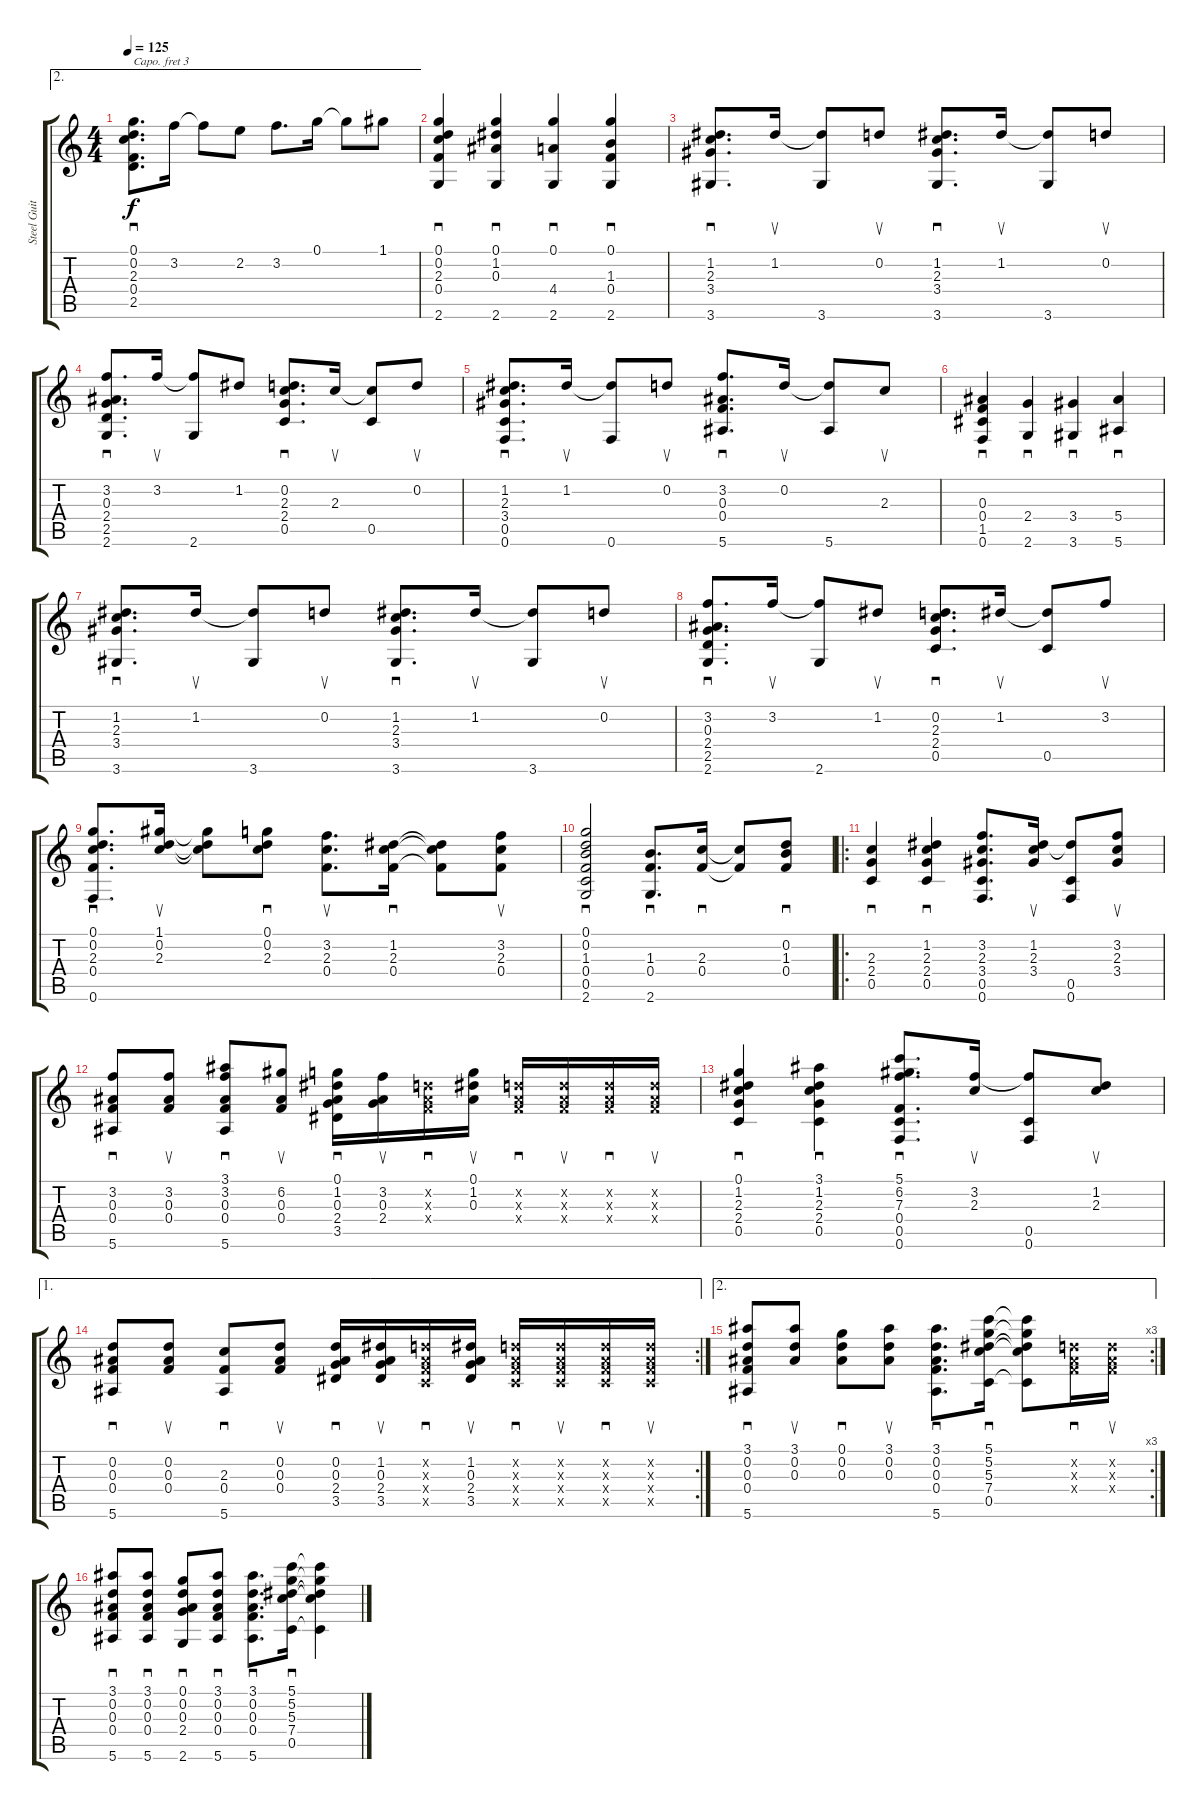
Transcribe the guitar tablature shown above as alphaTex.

\track ("Steel Guitar" "Steel Guit") {instrument acousticguitarsteel}
\staff {score tabs}
\capo 3
\tuning (E4 B3 G3 D3 A2 D2) {hide}
\ae 2
\ts (4 4)
\tempo 125
\clef g2
\ks c
(0.1 0.2 2.3 0.4 2.5).8{d sd dy f} 3.2.16 3.2{t}.8 2.2.8 3.2.8{d} 0.1.16 0.1{t}.8 1.1.8 |
(0.1 0.2 2.3 0.4 2.6).4{sd} (0.1 1.2 0.3 2.6).4{sd} (0.1 4.4 2.6).4{sd} (0.1 1.3 0.4 2.6).4{sd} |
(1.2 2.3 3.4 3.6).8{d sd} 1.2.16{su} (1.2{t} 3.6).8 0.2.8{su} (1.2 2.3 3.4 3.6).8{d sd} 1.2.16{su} (1.2{t} 3.6).8 0.2.8{su} |
(3.2 0.3 2.4 2.5 2.6).8{d sd} 3.2.16{su} (3.2{t} 2.6).8 1.2.8 (0.2 2.3 2.4 0.5).8{d sd} 2.3.16{su} (2.3{t} 0.5).8 0.2.8{su} |
(1.2 2.3 3.4 0.5 0.6).8{d sd} 1.2.16{su} (1.2{t} 0.6).8 0.2.8{su} (3.2 0.3 0.4 5.6).8{d sd} 0.2.16{su} (0.2{t} 5.6).8 2.3.8{su} |
(0.3 0.4 1.5 0.6).4{sd} (2.4 2.6).4{sd} (3.4 3.6).4{sd} (5.4 5.6).4{sd} |
(1.2 2.3 3.4 3.6).8{d sd} 1.2.16{su} (1.2{t} 3.6).8 0.2.8{su} (1.2 2.3 3.4 3.6).8{d sd} 1.2.16{su} (1.2{t} 3.6).8 0.2.8{su} |
(3.2 0.3 2.4 2.5 2.6).8{d sd} 3.2.16{su} (3.2{t} 2.6).8 1.2.8{su} (0.2 2.3 2.4 0.5).8{d sd} 1.2.16{su} (1.2{t} 0.5).8 3.2.8{su} |
(0.1 0.2 2.3 0.4 0.6).8{d sd} (1.1 0.2 2.3).16{su} (1.1{t} 0.2{t} 2.3{t}).8 (0.1 0.2 2.3).8{sd} (3.2 2.3 0.4).8{d su} (1.2 2.3 0.4).16{sd} (1.2{t} 2.3{t} 0.4{t}).8 (3.2 2.3 0.4).8{su} |
(0.1 0.2 1.3 0.4 0.5 2.6).2{sd} (1.3 0.4 2.6).8{d sd} (2.3 0.4).16{sd} (2.3{t} 0.4{t}).8 (0.2 1.3 0.4).8{sd} |
\ro
(2.3 2.4 0.5).4{sd} (1.2 2.3 2.4 0.5).4{sd} (3.2 2.3 3.4 0.5 0.6).8{d} (1.2 2.3 3.4).16{su} (1.2{t} 0.5 0.6).8 (3.2 2.3 3.4).8{su} |
(3.2 0.3 0.4 5.6).8{sd} (3.2 0.3 0.4).8{su} (3.1 3.2 0.3 0.4 5.6).8{sd} (6.2 0.3 0.4).8{su} (0.1 1.2 0.3 2.4 3.5).16{sd} (3.2 0.3 2.4).16{su} (0.2{x} 0.3{x} 0.4{x}).16{sd} (0.1 1.2 0.3).16{su} (0.2{x} 0.3{x} 0.4{x}).16{sd} (0.2{x} 0.3{x} 0.4{x}).16{su} (0.2{x} 0.3{x} 0.4{x}).16{sd} (0.2{x} 0.3{x} 0.4{x}).16{su} |
(0.1 1.2 2.3 2.4 0.5).4{sd} (3.1 1.2 2.3 2.4 0.5).4{sd} (5.1 6.2 7.3 0.4 0.5 0.6).8{d sd} (3.2 2.3).16{su} (3.2{t} 0.5 0.6).8 (1.2 2.3).8{su} |
\ae 1
\rc 2
(0.2 0.3 0.4 5.6).8{sd} (0.2 0.3 0.4).8{su} (2.3 0.4 5.6).8{sd} (0.2 0.3 0.4).8{su} (0.2 0.3 2.4 3.5).16{sd} (1.2 0.3 2.4 3.5).16{su} (0.2{x} 0.3{x} 0.4{x} 0.5{x}).16{sd} (1.2 0.3 2.4 3.5).16{su} (0.2{x} 0.3{x} 0.4{x} 0.5{x}).16{sd} (0.2{x} 0.3{x} 0.4{x} 0.5{x}).16{su} (0.2{x} 0.3{x} 0.4{x} 0.5{x}).16{sd} (0.2{x} 0.3{x} 0.4{x} 0.5{x}).16{su} |
\ae 2
\rc 3
(3.1 0.2 0.3 0.4 5.6).8{sd} (3.1 0.2 0.3).8{su} (0.1 0.2 0.3).8{sd} (3.1 0.2 0.3).8{su} (3.1 0.2 0.3 0.4 5.6).8{d sd} (5.1 5.2 5.3 7.4 0.5).16{sd} (5.1{t} 5.2{t} 5.3{t} 7.4{t} 0.5{t}).8 (0.2{x} 0.3{x} 0.4{x}).16{sd} (0.2{x} 0.3{x} 0.4{x}).16{su} |
(3.1 0.2 0.3 0.4 5.6).8{sd} (3.1 0.2 0.3 0.4 5.6).8{sd} (0.1 0.2 0.3 2.4 2.6).8{sd} (3.1 0.2 0.3 0.4 5.6).8{sd} (3.1 0.2 0.3 0.4 5.6).8{d sd} (5.1 5.2 5.3 7.4 0.5).16{sd} (5.1{t} 5.2{t} 5.3{t} 7.4{t} 0.5{t}).4
